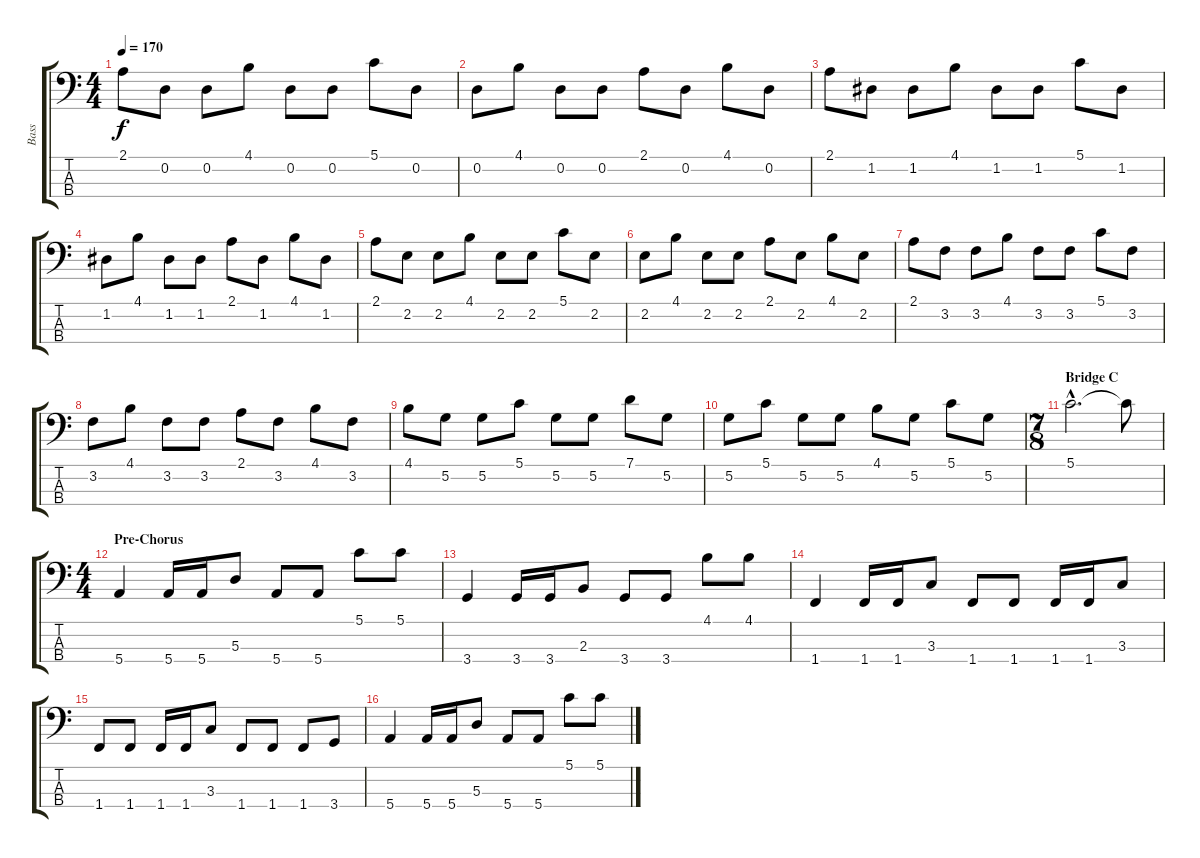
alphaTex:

\track ("Bass" "Bass") {instrument electricbassfinger}
\staff {score tabs}
\tuning (G2 D2 A1 E1) {hide}
\ts (4 4)
\tempo 170
\clef f4
\ks c
2.1.8{dy f} 0.2.8 0.2.8 4.1.8 0.2.8 0.2.8 5.1.8 0.2.8 |
0.2.8 4.1.8 0.2.8 0.2.8 2.1.8 0.2.8 4.1.8 0.2.8 |
2.1.8 1.2.8 1.2.8 4.1.8 1.2.8 1.2.8 5.1.8 1.2.8 |
1.2.8 4.1.8 1.2.8 1.2.8 2.1.8 1.2.8 4.1.8 1.2.8 |
2.1.8 2.2.8 2.2.8 4.1.8 2.2.8 2.2.8 5.1.8 2.2.8 |
2.2.8 4.1.8 2.2.8 2.2.8 2.1.8 2.2.8 4.1.8 2.2.8 |
2.1.8 3.2.8 3.2.8 4.1.8 3.2.8 3.2.8 5.1.8 3.2.8 |
3.2.8 4.1.8 3.2.8 3.2.8 2.1.8 3.2.8 4.1.8 3.2.8 |
4.1.8 5.2.8 5.2.8 5.1.8 5.2.8 5.2.8 7.1.8 5.2.8 |
5.2.8 5.1.8 5.2.8 5.2.8 4.1.8 5.2.8 5.1.8 5.2.8 |
\ts (7 8)
\section ("" "Bridge C")
5.1{hac}.2{d} 5.1{t}.8 |
\ts (4 4)
\section ("" "Pre-Chorus")
5.4.4 5.4.16 5.4.16 5.3.8 5.4.8 5.4.8 5.1.8 5.1.8 |
3.4.4 3.4.16 3.4.16 2.3.8 3.4.8 3.4.8 4.1.8 4.1.8 |
1.4.4 1.4.16 1.4.16 3.3.8 1.4.8 1.4.8 1.4.16 1.4.16 3.3.8 |
1.4.8 1.4.8 1.4.16 1.4.16 3.3.8 1.4.8 1.4.8 1.4.8 3.4.8 |
5.4.4 5.4.16 5.4.16 5.3.8 5.4.8 5.4.8 5.1.8 5.1.8
